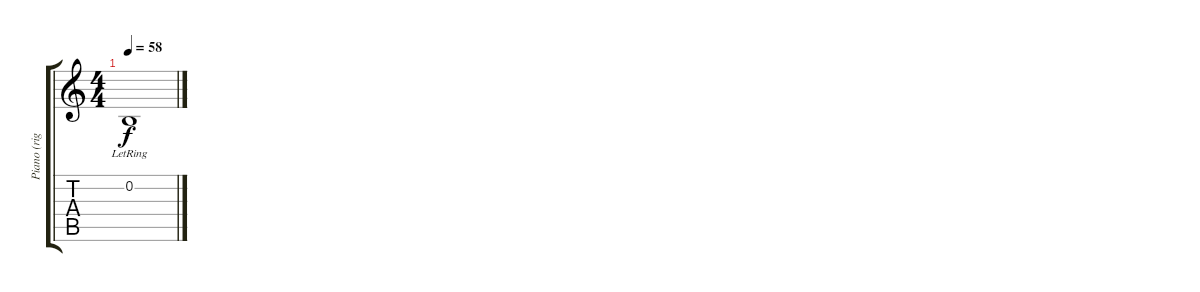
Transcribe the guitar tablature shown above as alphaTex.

\track ("Piano (right hand)" "Piano (rig") {instrument acousticgrandpiano}
\staff {score tabs}
\tuning (E4 B3 G3 D3 A2 E2) {hide}
\ts (4 4)
\tempo 58
\clef g2
\ks c
0.2{lr}.1{dy f}
